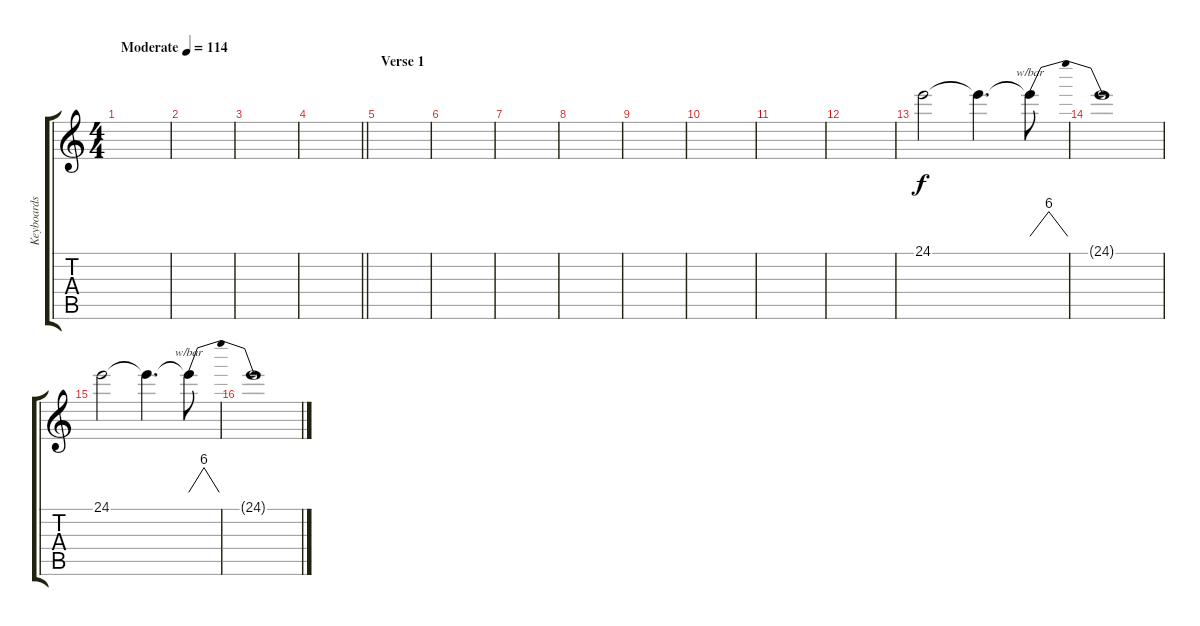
\track ("Keyboards" "Keyboards") {instrument lead1square}
\staff {score tabs}
\tuning (E4 B3 G3 D3 A2 E2) {hide}
\ts (4 4)
\tempo (114 "Moderate")
\clef g2
\ks c
|
|
|
\barLineRight lightlight
|
\section ("" "Verse 1")
|
|
|
|
|
|
|
|
24.1.2 24.1{t}.4{d} 24.1{t}.8{tbe (dip default 0 0 4 24 57 24 60 0)} |
24.1{t}.1 |
24.1.2 24.1{t}.4{d} 24.1{t}.8{tbe (dip default 0 0 4 24 57 24 60 0)} |
24.1{t}.1
